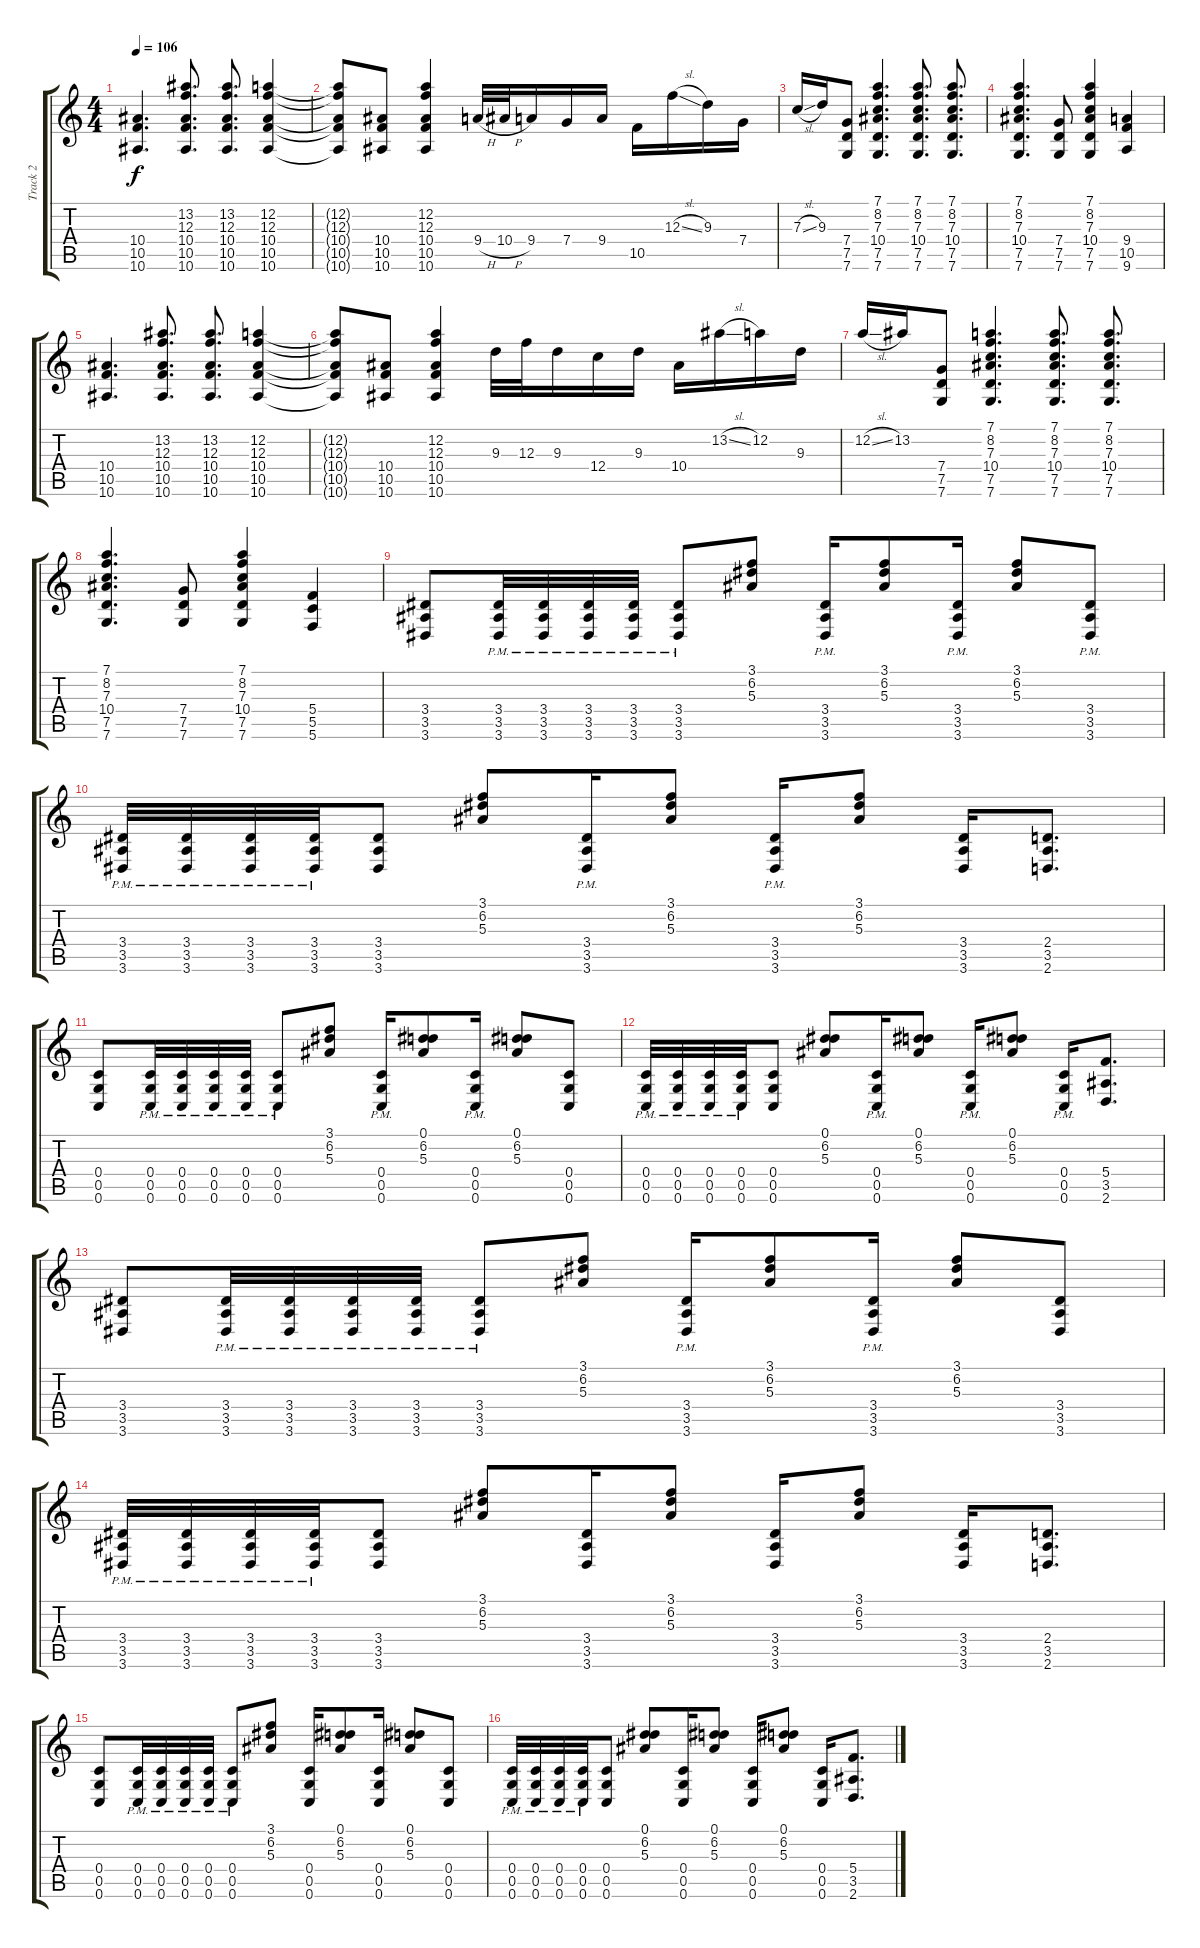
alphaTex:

\track ("Track 2" "Track 2") {instrument distortionguitar}
\staff {score tabs}
\tuning (D4 A3 F3 C3 G2 C2) {hide}
\ts (4 4)
\tempo 106
\clef g2
\ks c
(10.4 10.5 10.6).4{d dy f} (13.2 12.3 10.4 10.5 10.6).8{d} (13.2 12.3 10.4 10.5 10.6).8{d} (12.2 12.3 10.4 10.5 10.6).4 |
(12.2{t} 12.3{t} 10.4{t} 10.5{t} 10.6{t}).8 (10.4 10.5 10.6).8 (12.2 12.3 10.4 10.5 10.6).4 9.4{h}.32 10.4{h}.32 9.4.16 7.4.16 9.4.16 10.5.16 12.3{sl}.16 9.3.16 7.4.16 |
7.3{sl}.16 9.3.16 (7.4 7.5 7.6).8 (7.1 8.2 7.3 10.4 7.5 7.6).4{d} (7.1 8.2 7.3 10.4 7.5 7.6).8{d} (7.1 8.2 7.3 10.4 7.5 7.6).8{d} |
(7.1 8.2 7.3 10.4 7.5 7.6).4{d} (7.4 7.5 7.6).8 (7.1 8.2 7.3 10.4 7.5 7.6).4 (9.4 10.5 9.6).4 |
(10.4 10.5 10.6).4{d} (13.2 12.3 10.4 10.5 10.6).8{d} (13.2 12.3 10.4 10.5 10.6).8{d} (12.2 12.3 10.4 10.5 10.6).4 |
(12.2{t} 12.3{t} 10.4{t} 10.5{t} 10.6{t}).8 (10.4 10.5 10.6).8 (12.2 12.3 10.4 10.5 10.6).4 9.3.32 12.3.32 9.3.16 12.4.16 9.3.16 10.4.16 13.2{sl}.16 12.2.16 9.3.16 |
12.2{sl}.16 13.2.16 (7.4 7.5 7.6).8 (7.1 8.2 7.3 10.4 7.5 7.6).4{d} (7.1 8.2 7.3 10.4 7.5 7.6).8{d} (7.1 8.2 7.3 10.4 7.5 7.6).8{d} |
(7.1 8.2 7.3 10.4 7.5 7.6).4{d} (7.4 7.5 7.6).8 (7.1 8.2 7.3 10.4 7.5 7.6).4 (5.4 5.5 5.6).4 |
(3.4 3.5 3.6).8 (3.4{pm} 3.5{pm} 3.6{pm}).32 (3.4{pm} 3.5{pm} 3.6{pm}).32 (3.4{pm} 3.5{pm} 3.6{pm}).32 (3.4{pm} 3.5{pm} 3.6{pm}).32 (3.4{pm} 3.5{pm} 3.6{pm}).8 (3.1 6.2 5.3).8 (3.4 3.5 3.6{pm}).16 (3.1 6.2 5.3).8 (3.4 3.5{pm} 3.6).16 (3.1 6.2 5.3).8 (3.4 3.5 3.6{pm}).8 |
(3.4{pm} 3.5{pm} 3.6{pm}).32 (3.4{pm} 3.5{pm} 3.6{pm}).32 (3.4{pm} 3.5{pm} 3.6{pm}).32 (3.4{pm} 3.5{pm} 3.6{pm}).32 (3.4 3.5 3.6).8 (3.1 6.2 5.3).8 (3.4 3.5{pm} 3.6).16 (3.1 6.2 5.3).8 (3.4 3.5 3.6{pm}).16 (3.1 6.2 5.3).8 (3.4 3.5 3.6).16 (2.4 3.5 2.6).8{d} |
(0.4 0.5 0.6).8 (0.4{pm} 0.5{pm} 0.6{pm}).32 (0.4{pm} 0.5{pm} 0.6{pm}).32 (0.4{pm} 0.5{pm} 0.6{pm}).32 (0.4{pm} 0.5{pm} 0.6{pm}).32 (0.4{pm} 0.5{pm} 0.6{pm}).8 (3.1 6.2 5.3).8 (0.4 0.5{pm} 0.6).16 (0.1 6.2 5.3).8 (0.4 0.5{pm} 0.6).16 (0.1 6.2 5.3).8 (0.4 0.5 0.6).8 |
(0.4{pm} 0.5{pm} 0.6{pm}).32 (0.4{pm} 0.5{pm} 0.6{pm}).32 (0.4{pm} 0.5{pm} 0.6{pm}).32 (0.4{pm} 0.5{pm} 0.6{pm}).32 (0.4 0.5 0.6).8 (0.1 6.2 5.3).8 (0.4{pm} 0.5{pm} 0.6{pm}).16 (0.1 6.2 5.3).8 (0.4{pm} 0.5{pm} 0.6{pm}).16 (0.1 6.2 5.3).8 (0.4{pm} 0.5{pm} 0.6{pm}).16 (5.4 3.5 2.6).8{d} |
(3.4 3.5 3.6).8 (3.4{pm} 3.5{pm} 3.6{pm}).32 (3.4{pm} 3.5{pm} 3.6{pm}).32 (3.4{pm} 3.5{pm} 3.6{pm}).32 (3.4{pm} 3.5{pm} 3.6{pm}).32 (3.4{pm} 3.5{pm} 3.6{pm}).8 (3.1 6.2 5.3).8 (3.4{pm} 3.5{pm} 3.6{pm}).16 (3.1 6.2 5.3).8 (3.4{pm} 3.5{pm} 3.6{pm}).16 (3.1 6.2 5.3).8 (3.4 3.5 3.6).8 |
(3.4{pm} 3.5{pm} 3.6{pm}).32 (3.4{pm} 3.5{pm} 3.6{pm}).32 (3.4{pm} 3.5{pm} 3.6{pm}).32 (3.4{pm} 3.5{pm} 3.6{pm}).32 (3.4 3.5 3.6).8 (3.1 6.2 5.3).8 (3.4 3.5 3.6).16 (3.1 6.2 5.3).8 (3.4 3.5 3.6).16 (3.1 6.2 5.3).8 (3.4 3.5 3.6).16 (2.4 3.5 2.6).8{d} |
(0.4 0.5 0.6).8 (0.4{pm} 0.5{pm} 0.6{pm}).32 (0.4{pm} 0.5{pm} 0.6{pm}).32 (0.4{pm} 0.5{pm} 0.6{pm}).32 (0.4{pm} 0.5{pm} 0.6{pm}).32 (0.4{pm} 0.5{pm} 0.6{pm}).8 (3.1 6.2 5.3).8 (0.4 0.5 0.6).16 (0.1 6.2 5.3).8 (0.4 0.5 0.6).16 (0.1 6.2 5.3).8 (0.4 0.5 0.6).8 |
(0.4{pm} 0.5{pm} 0.6{pm}).32 (0.4{pm} 0.5{pm} 0.6{pm}).32 (0.4{pm} 0.5{pm} 0.6{pm}).32 (0.4{pm} 0.5{pm} 0.6{pm}).32 (0.4 0.5 0.6).8 (0.1 6.2 5.3).8 (0.4 0.5 0.6).16 (0.1 6.2 5.3).8 (0.4 0.5 0.6).16 (0.1 6.2 5.3).8 (0.4 0.5 0.6).16 (5.4 3.5 2.6).8{d}
